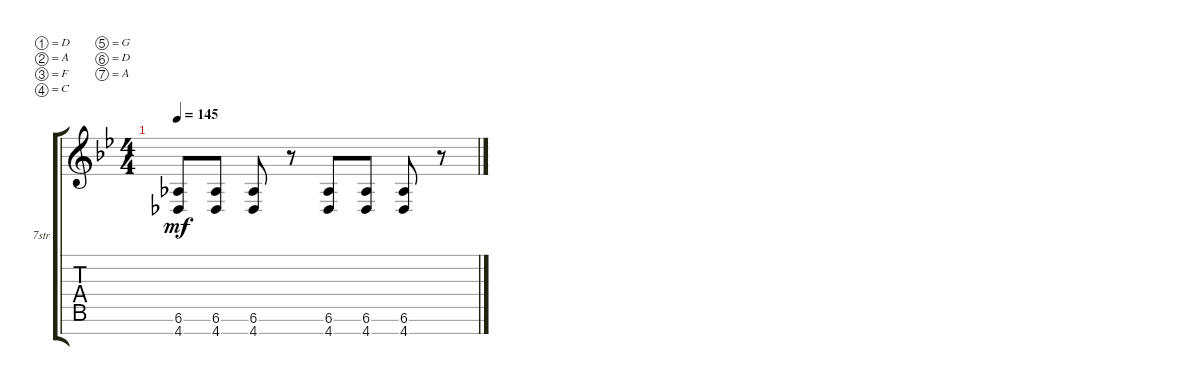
\bracketExtendMode groupsimilarinstruments
\firstSystemTrackNameOrientation horizontal
\otherSystemsTrackNameOrientation horizontal
\track ("7str" "7str") {defaultSystemsLayout 4 solo instrument overdrivenguitar}
\staff {score tabs}
\tuning (D4 A3 F3 C3 G2 D2 A1)
\ts (4 4)
\tempo 145
\clef g2
\scale
0.944032
\ks bb
(4.7{acc b} 6.6{acc b}).8{dy mf beam Up} (4.7{acc b} 6.6{acc b}).8{beam Up} (4.7{acc b} 6.6{acc b}).8{beam Up} r.8{beam Up} (4.7{acc b} 6.6{acc b}).8{beam Up} (4.7{acc b} 6.6{acc b}).8{beam Up} (4.7{acc b} 6.6{acc b}).8{beam Up} r.8{beam Up} |
\scale
1.09583 |
\scale
0.968058 |
\scale
0.968058 |
\scale
0.968058 |
\scale
1.09622 |
\scale
0.967927 |
\scale
0.967927 |
\scale
0.967927 |
\scale
1.09622 |
\scale
0.967927 |
\scale
0.967927 |
\scale
0.967927 |
\scale
1.09622 |
\scale
0.967927 |
\scale
0.967927
